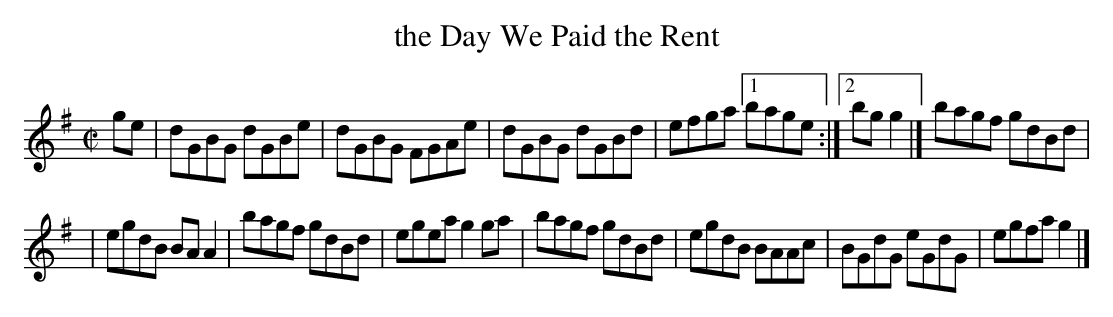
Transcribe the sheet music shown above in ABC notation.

X:1
T: the Day We Paid the Rent
M: C|
L: 1/8
K: G
ge \
| dGBG dGBe | dGBG FGAe | dGBG dGBd | efga [1 bage :|[2 bgg2 |] bagf gdBd |
| egdB BAA2 | bagf gdBd | egeag2ga | bagf gdBd | egdB BAAc | BGdG eGdG | egfag2 |]
